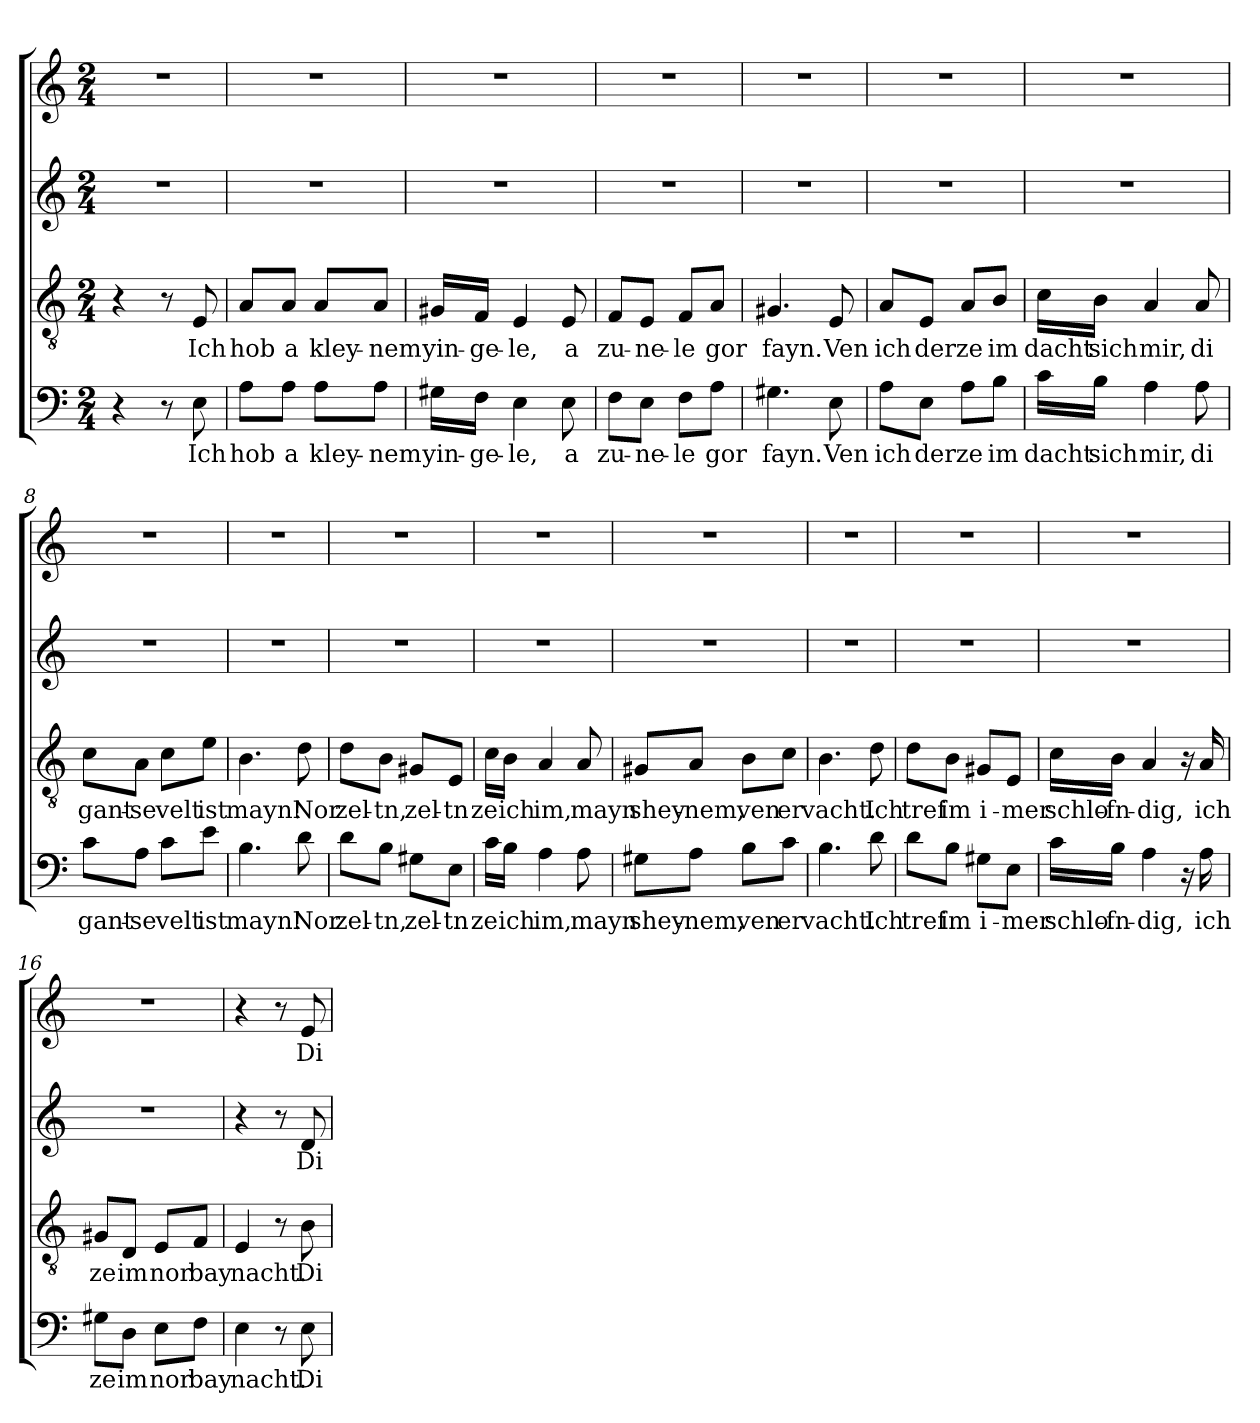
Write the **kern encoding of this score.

**kern	**text	**kern	**text	**kern	**text	**kern	**text
*part4	*part4	*part3	*part3	*part2	*part2	*part1	*part1
*staff4	*staff4	*staff3	*staff3	*staff2	*staff2	*staff1	*staff1
*clefF4	*	*clefGv2	*	*clefG2	*	*clefG2	*
*k[]	*	*k[]	*	*k[]	*	*k[]	*
*C:	*	*C:	*	*C:	*	*C:	*
*M2/4	*	*M2/4	*	*M2/4	*	*M2/4	*
=1	=1	=1	=1	=1	=1	=1	=1
4r	.	4r	.	2r	.	2r	.
8r	.	8r	.	.	.	.	.
!	!LO:LY:b	!	!LO:LY:b	!	!	!	!
8E\	Ich	8E/	Ich	.	.	.	.
=2	=2	=2	=2	=2	=2	=2	=2
!	!LO:LY:b	!	!LO:LY:b	!	!	!	!
8A\L	hob	8A/L	hob	2r	.	2r	.
!	!LO:LY:b	!	!LO:LY:b	!	!	!	!
8A\J	a	8A/J	a	.	.	.	.
!	!LO:LY:b	!	!LO:LY:b	!	!	!	!
8A\L	kley-	8A/L	kley-	.	.	.	.
!	!LO:LY:b	!	!LO:LY:b	!	!	!	!
8A\J	-nem	8A/J	-nem	.	.	.	.
=3	=3	=3	=3	=3	=3	=3	=3
!	!LO:LY:b	!	!LO:LY:b	!	!	!	!
16G#X\LL	yin-	16G#X/LL	yin-	2r	.	2r	.
!	!LO:LY:b	!	!LO:LY:b	!	!	!	!
16F\JJ	-ge-	16F/JJ	-ge-	.	.	.	.
!	!LO:LY:b	!	!LO:LY:b	!	!	!	!
4E\	-le,	4E/	-le,	.	.	.	.
!	!LO:LY:b	!	!LO:LY:b	!	!	!	!
8E\	a	8E/	a	.	.	.	.
=4	=4	=4	=4	=4	=4	=4	=4
!	!LO:LY:b	!	!LO:LY:b	!	!	!	!
8F\L	zu-	8F/L	zu-	2r	.	2r	.
!	!LO:LY:b	!	!LO:LY:b	!	!	!	!
8E\J	-ne-	8E/J	-ne-	.	.	.	.
!	!LO:LY:b	!	!LO:LY:b	!	!	!	!
8F\L	-le	8F/L	-le	.	.	.	.
!	!LO:LY:b	!	!LO:LY:b	!	!	!	!
8A\J	gor	8A/J	gor	.	.	.	.
=5	=5	=5	=5	=5	=5	=5	=5
!	!LO:LY:b	!	!LO:LY:b	!	!	!	!
4.G#X\	fayn.	4.G#X/	fayn.	2r	.	2r	.
!	!LO:LY:b	!	!LO:LY:b	!	!	!	!
8E\	Ven	8E/	Ven	.	.	.	.
=6	=6	=6	=6	=6	=6	=6	=6
!	!LO:LY:b	!	!LO:LY:b	!	!	!	!
8A\L	ich	8A/L	ich	2r	.	2r	.
!	!LO:LY:b	!	!LO:LY:b	!	!	!	!
8E\J	der	8E/J	der	.	.	.	.
!	!LO:LY:b	!	!LO:LY:b	!	!	!	!
8A\L	ze	8A/L	ze	.	.	.	.
!	!LO:LY:b	!	!LO:LY:b	!	!	!	!
8B\J	im	8B/J	im	.	.	.	.
!!LO:LB:g=z
=7	=7	=7	=7	=7	=7	=7	=7
!	!LO:LY:b	!	!LO:LY:b	!	!	!	!
16c\LL	dacht	16c\LL	dacht	2r	.	2r	.
!	!LO:LY:b	!	!LO:LY:b	!	!	!	!
16B\JJ	sich	16B\JJ	sich	.	.	.	.
!	!LO:LY:b	!	!LO:LY:b	!	!	!	!
4A\	mir,	4A/	mir,	.	.	.	.
!	!LO:LY:b	!	!LO:LY:b	!	!	!	!
8A\	di	8A/	di	.	.	.	.
=8	=8	=8	=8	=8	=8	=8	=8
!	!LO:LY:b	!	!LO:LY:b	!	!	!	!
8c\L	gant-	8c\L	gant-	2r	.	2r	.
!	!LO:LY:b	!	!LO:LY:b	!	!	!	!
8A\J	-se	8A\J	-se	.	.	.	.
!	!LO:LY:b	!	!LO:LY:b	!	!	!	!
8c\L	velt	8c\L	velt	.	.	.	.
!	!LO:LY:b	!	!LO:LY:b	!	!	!	!
8e\J	ist	8e\J	ist	.	.	.	.
=9	=9	=9	=9	=9	=9	=9	=9
!	!LO:LY:b	!	!LO:LY:b	!	!	!	!
4.B\	mayn!	4.B\	mayn!	2r	.	2r	.
!	!LO:LY:b	!	!LO:LY:b	!	!	!	!
8d\	Nor	8d\	Nor	.	.	.	.
=10	=10	=10	=10	=10	=10	=10	=10
!	!LO:LY:b	!	!LO:LY:b	!	!	!	!
8d\L	zel-	8d\L	zel-	2r	.	2r	.
!	!LO:LY:b	!	!LO:LY:b	!	!	!	!
8B\J	-tn,	8B\J	-tn,	.	.	.	.
!	!LO:LY:b	!	!LO:LY:b	!	!	!	!
8G#X\L	zel-	8G#X/L	zel-	.	.	.	.
!	!LO:LY:b	!	!LO:LY:b	!	!	!	!
8E\J	-tn	8E/J	-tn	.	.	.	.
=11	=11	=11	=11	=11	=11	=11	=11
!	!LO:LY:b	!	!LO:LY:b	!	!	!	!
16c\LL	ze	16c\LL	ze	2r	.	2r	.
!	!LO:LY:b	!	!LO:LY:b	!	!	!	!
16B\JJ	ich	16B\JJ	ich	.	.	.	.
!	!LO:LY:b	!	!LO:LY:b	!	!	!	!
4A\	im,	4A/	im,	.	.	.	.
!	!LO:LY:b	!	!LO:LY:b	!	!	!	!
8A\	mayn	8A/	mayn	.	.	.	.
=12	=12	=12	=12	=12	=12	=12	=12
!	!LO:LY:b	!	!LO:LY:b	!	!	!	!
8G#X\L	shey-	8G#X/L	shey-	2r	.	2r	.
!	!LO:LY:b	!	!LO:LY:b	!	!	!	!
8A\J	-nem,	8A/J	-nem,	.	.	.	.
!	!LO:LY:b	!	!LO:LY:b	!	!	!	!
8B\L	ven	8B\L	ven	.	.	.	.
!	!LO:LY:b	!	!LO:LY:b	!	!	!	!
8c\J	er	8c\J	er	.	.	.	.
!!LO:LB:g=z
=13	=13	=13	=13	=13	=13	=13	=13
!	!LO:LY:b	!	!LO:LY:b	!	!	!	!
4.B\	vacht.	4.B\	vacht.	2r	.	2r	.
!	!LO:LY:b	!	!LO:LY:b	!	!	!	!
8d\	Ich	8d\	Ich	.	.	.	.
=14	=14	=14	=14	=14	=14	=14	=14
!	!LO:LY:b	!	!LO:LY:b	!	!	!	!
8d\L	tref	8d\L	tref	2r	.	2r	.
!	!LO:LY:b	!	!LO:LY:b	!	!	!	!
8B\J	im	8B\J	im	.	.	.	.
!	!LO:LY:b	!	!LO:LY:b	!	!	!	!
8G#X\L	i-	8G#X/L	i-	.	.	.	.
!	!LO:LY:b	!	!LO:LY:b	!	!	!	!
8E\J	-mer	8E/J	-mer	.	.	.	.
=15	=15	=15	=15	=15	=15	=15	=15
!	!LO:LY:b	!	!LO:LY:b	!	!	!	!
16c\LL	schlo-	16c\LL	schlo-	2r	.	2r	.
!	!LO:LY:b	!	!LO:LY:b	!	!	!	!
16B\JJ	-fn-	16B\JJ	-fn-	.	.	.	.
!	!LO:LY:b	!	!LO:LY:b	!	!	!	!
4A\	-dig,	4A/	-dig,	.	.	.	.
16r	.	16r	.	.	.	.	.
!	!LO:LY:b	!	!LO:LY:b	!	!	!	!
16A\	ich	16A/	ich	.	.	.	.
=16	=16	=16	=16	=16	=16	=16	=16
!	!LO:LY:b	!	!LO:LY:b	!	!	!	!
8G#X\L	ze	8G#X/L	ze	2r	.	2r	.
!	!LO:LY:b	!	!LO:LY:b	!	!	!	!
8D\J	im	8D/J	im	.	.	.	.
!	!LO:LY:b	!	!LO:LY:b	!	!	!	!
8E\L	nor	8E/L	nor	.	.	.	.
!	!LO:LY:b	!	!LO:LY:b	!	!	!	!
8F\J	bay	8F/J	bay	.	.	.	.
=17	=17	=17	=17	=17	=17	=17	=17
!	!LO:LY:b	!	!LO:LY:b	!	!	!	!
4E\	nacht.	4E/	nacht.	4r	.	4r	.
8r	.	8r	.	8r	.	8r	.
!	!LO:LY:b	!	!LO:LY:b	!	!LO:LY:b	!	!LO:LY:b
8E\	Di	8B\	Di	8d/	Di	8e/	Di
=	=	=	=	=	=	=	=
*-	*-	*-	*-	*-	*-	*-	*-
